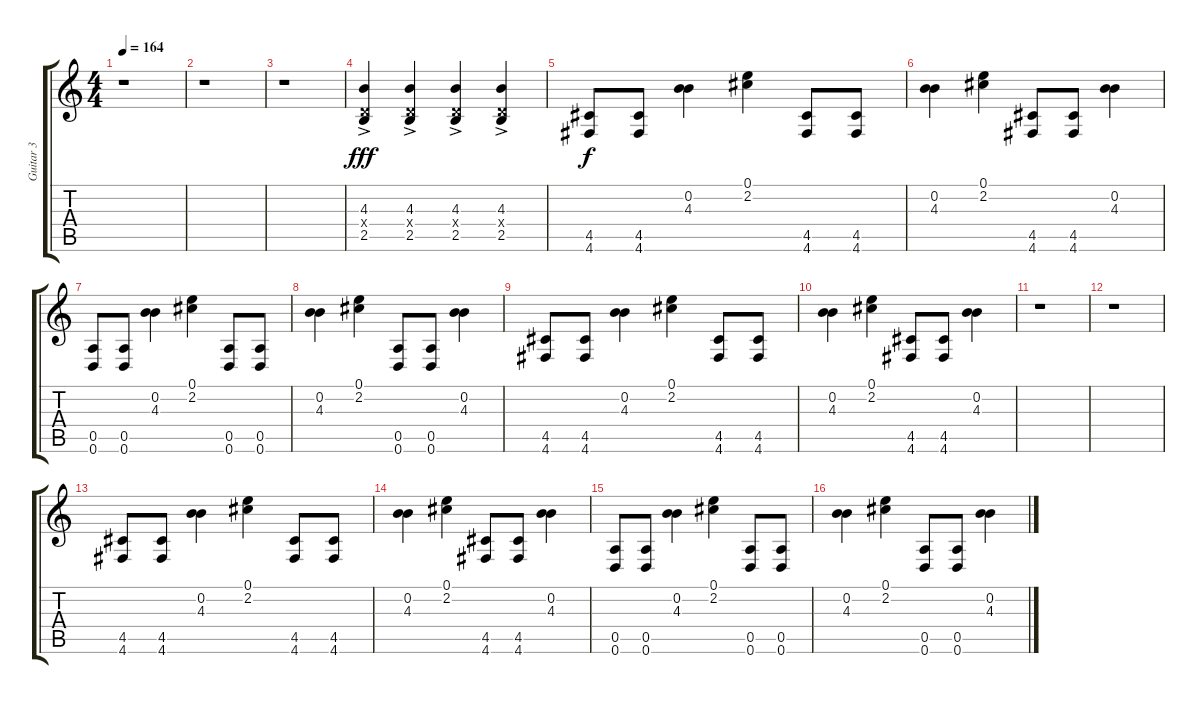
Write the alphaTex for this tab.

\track ("Guitar 3" "Guitar 3") {instrument overdrivenguitar}
\staff {score tabs}
\tuning (E4 B3 G3 D3 A2 D2) {hide}
\ts (4 4)
\tempo 164
\clef g2
\ks c
r.1{dy f} |
r.1 |
r.1 |
(4.3{ac} 0.4{x} 2.5).4{dy fff} (4.3{ac} 0.4{x} 2.5).4 (4.3{ac} 0.4{x} 2.5).4 (4.3{ac} 0.4{x} 2.5).4 |
(4.5 4.6).8{dy f} (4.5 4.6).8 (0.2 4.3).4 (0.1 2.2).4 (4.5 4.6).8 (4.5 4.6).8 |
(0.2 4.3).4 (0.1 2.2).4 (4.5 4.6).8 (4.5 4.6).8 (0.2 4.3).4 |
(0.5 0.6).8 (0.5 0.6).8 (0.2 4.3).4 (0.1 2.2).4 (0.5 0.6).8 (0.5 0.6).8 |
(0.2 4.3).4 (0.1 2.2).4 (0.5 0.6).8 (0.5 0.6).8 (0.2 4.3).4 |
(4.5 4.6).8 (4.5 4.6).8 (0.2 4.3).4 (0.1 2.2).4 (4.5 4.6).8 (4.5 4.6).8 |
(0.2 4.3).4 (0.1 2.2).4 (4.5 4.6).8 (4.5 4.6).8 (0.2 4.3).4 |
r.1 |
r.1 |
(4.5 4.6).8 (4.5 4.6).8 (0.2 4.3).4 (0.1 2.2).4 (4.5 4.6).8 (4.5 4.6).8 |
(0.2 4.3).4 (0.1 2.2).4 (4.5 4.6).8 (4.5 4.6).8 (0.2 4.3).4 |
(0.5 0.6).8 (0.5 0.6).8 (0.2 4.3).4 (0.1 2.2).4 (0.5 0.6).8 (0.5 0.6).8 |
(0.2 4.3).4 (0.1 2.2).4 (0.5 0.6).8 (0.5 0.6).8 (0.2 4.3).4
